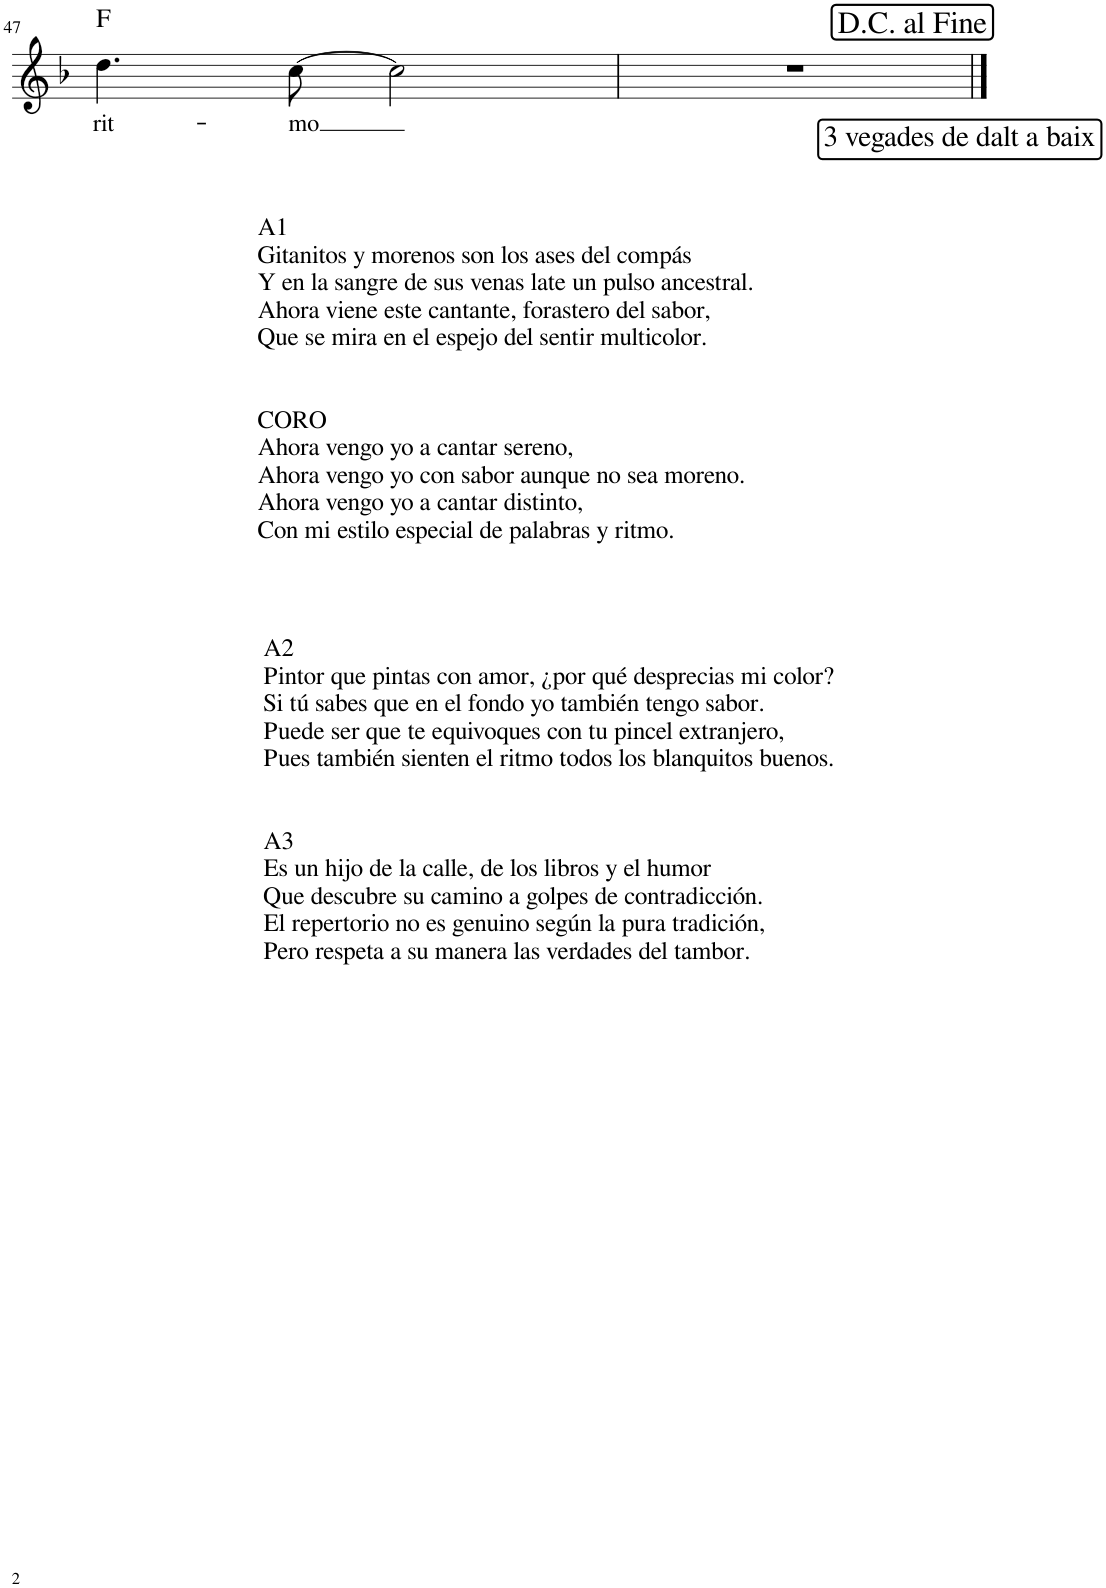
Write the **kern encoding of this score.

**kern	**text	**harte
*part1	*part1	*part1
*staff1	*staff1	*
*I"Oboè	*	*
*I'Ob.	*	*
!!LO:PB:g=z
*clefG2	*	*
*k[b-]	*	*
*M2/2	*	*
*met(c|)	*	*
=47	=47	=47
!	!LO:LY:b	!
4.dd\	rit-	F:maj
!	!LO:LY:b	!
[8cc\	-mo	.
2cc\]	.	.
=48	=48	=48
1r	.	.
==	==	==
*-	*-	*-
